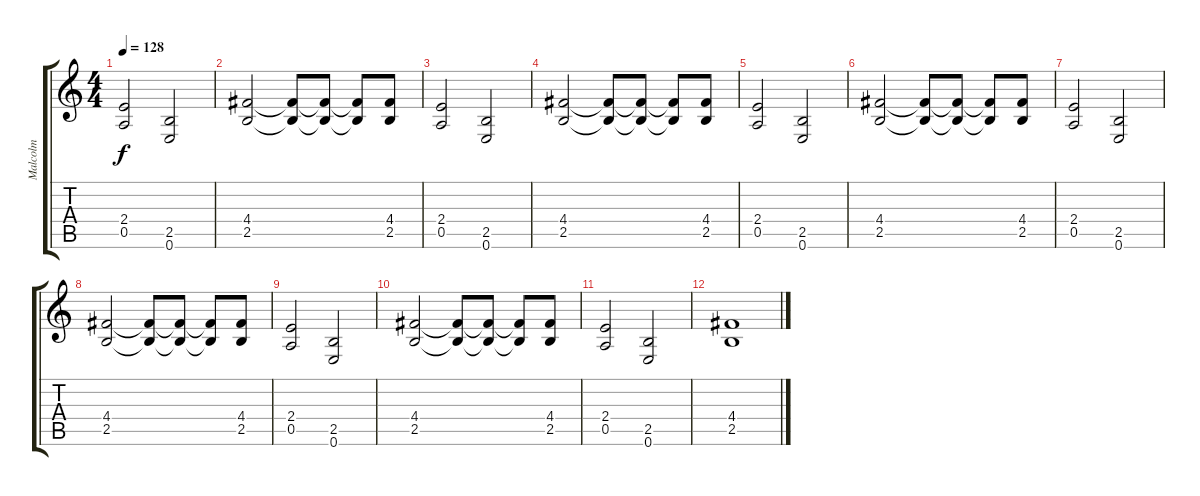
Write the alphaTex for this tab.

\track ("Malcolm" "Malcolm") {instrument distortionguitar}
\staff {score tabs}
\tuning (E4 B3 G3 D3 A2 E2) {hide}
\ts (4 4)
\tempo 128
\clef g2
\ks c
(2.4 0.5).2{dy f} (2.5 0.6).2 |
(4.4 2.5).2 (4.4{t} 2.5{t}).8 (4.4{t} 2.5{t}).8 (4.4{t} 2.5{t}).8 (4.4 2.5).8 |
(2.4 0.5).2 (2.5 0.6).2 |
(4.4 2.5).2 (4.4{t} 2.5{t}).8 (4.4{t} 2.5{t}).8 (4.4{t} 2.5{t}).8 (4.4 2.5).8 |
(2.4 0.5).2 (2.5 0.6).2 |
(4.4 2.5).2 (4.4{t} 2.5{t}).8 (4.4{t} 2.5{t}).8 (4.4{t} 2.5{t}).8 (4.4 2.5).8 |
(2.4 0.5).2 (2.5 0.6).2 |
(4.4 2.5).2 (4.4{t} 2.5{t}).8 (4.4{t} 2.5{t}).8 (4.4{t} 2.5{t}).8 (4.4 2.5).8 |
(2.4 0.5).2 (2.5 0.6).2 |
(4.4 2.5).2 (4.4{t} 2.5{t}).8 (4.4{t} 2.5{t}).8 (4.4{t} 2.5{t}).8 (4.4 2.5).8 |
(2.4 0.5).2 (2.5 0.6).2 |
(4.4 2.5).1
